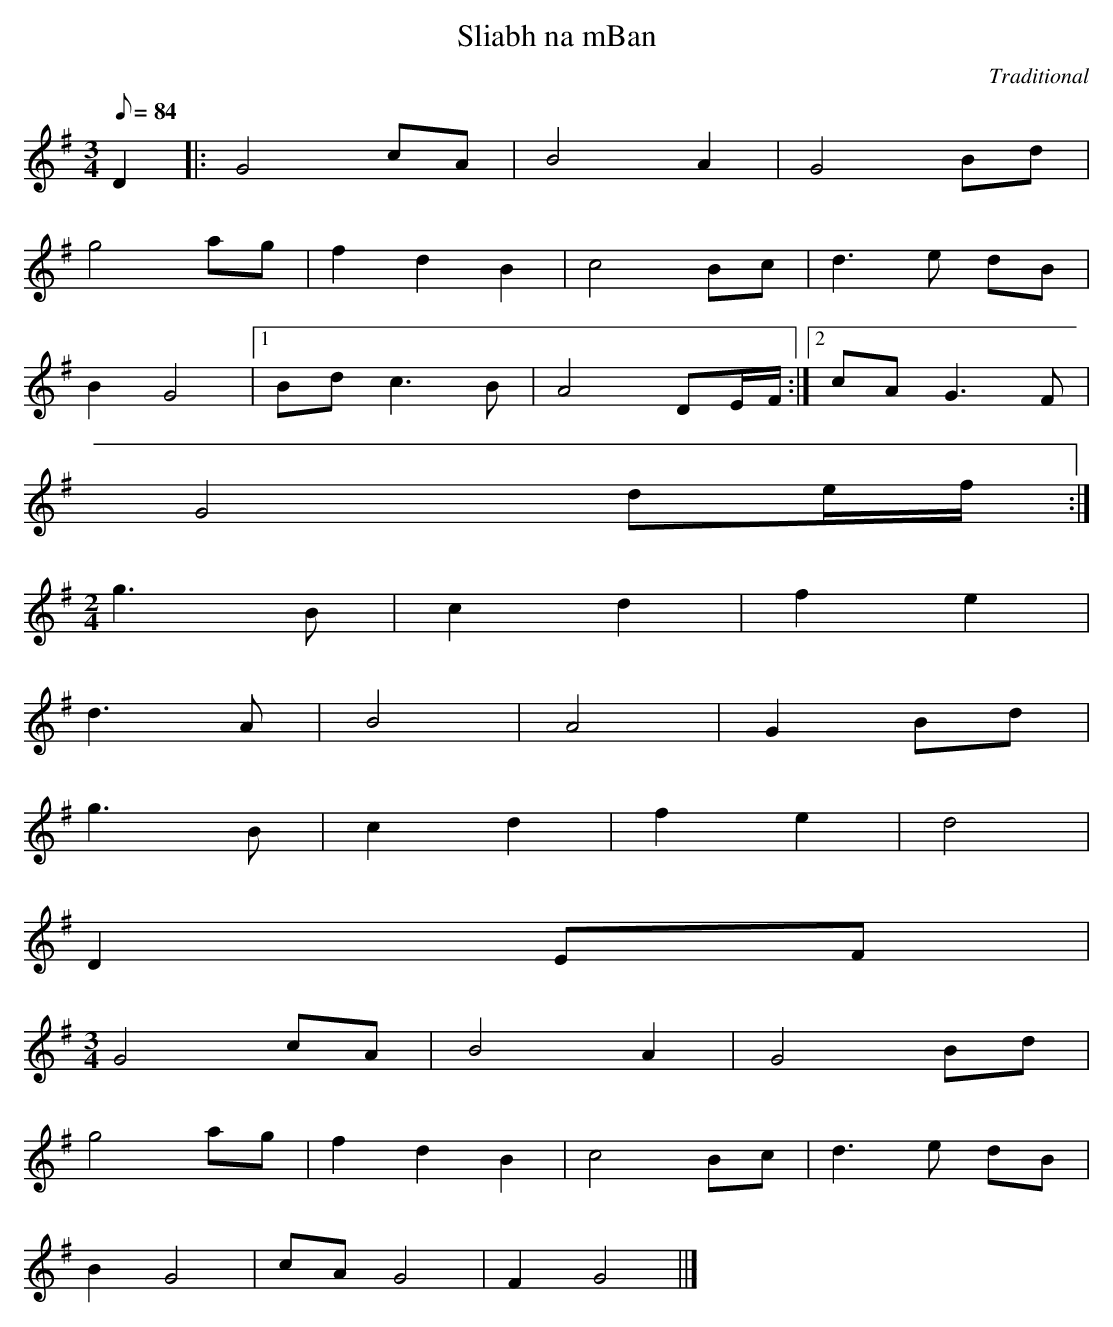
X:1
T:Sliabh na mBan
M:3/4
L:1/8
Q:84
C:Traditional
K:G
D2 |:G4 cA |B4 A2 |G4 Bd |
g4 ag |f2 d2 B2 |c4 Bc |d3 e dB |
B2 G4 |1Bd c3 B |A4 DE/F/ :|2cA G3 F |
G4 de/f/ :|
M:2/4     %Meter
L:1/8     %
g3 B |c2 d2 |f2 e2 |
d3 A |B4 |A4 |G2 Bd |
g3 B |c2 d2 |f2 e2 |d4 |
D2 EF |
M:3/4     %Meter
L:1/8     %
G4 cA |B4 A2 |G4 Bd |
g4 ag |f2 d2 B2 |c4 Bc |d3 e dB |
B2 G4 |cA G4 |F2 G4 ||]
